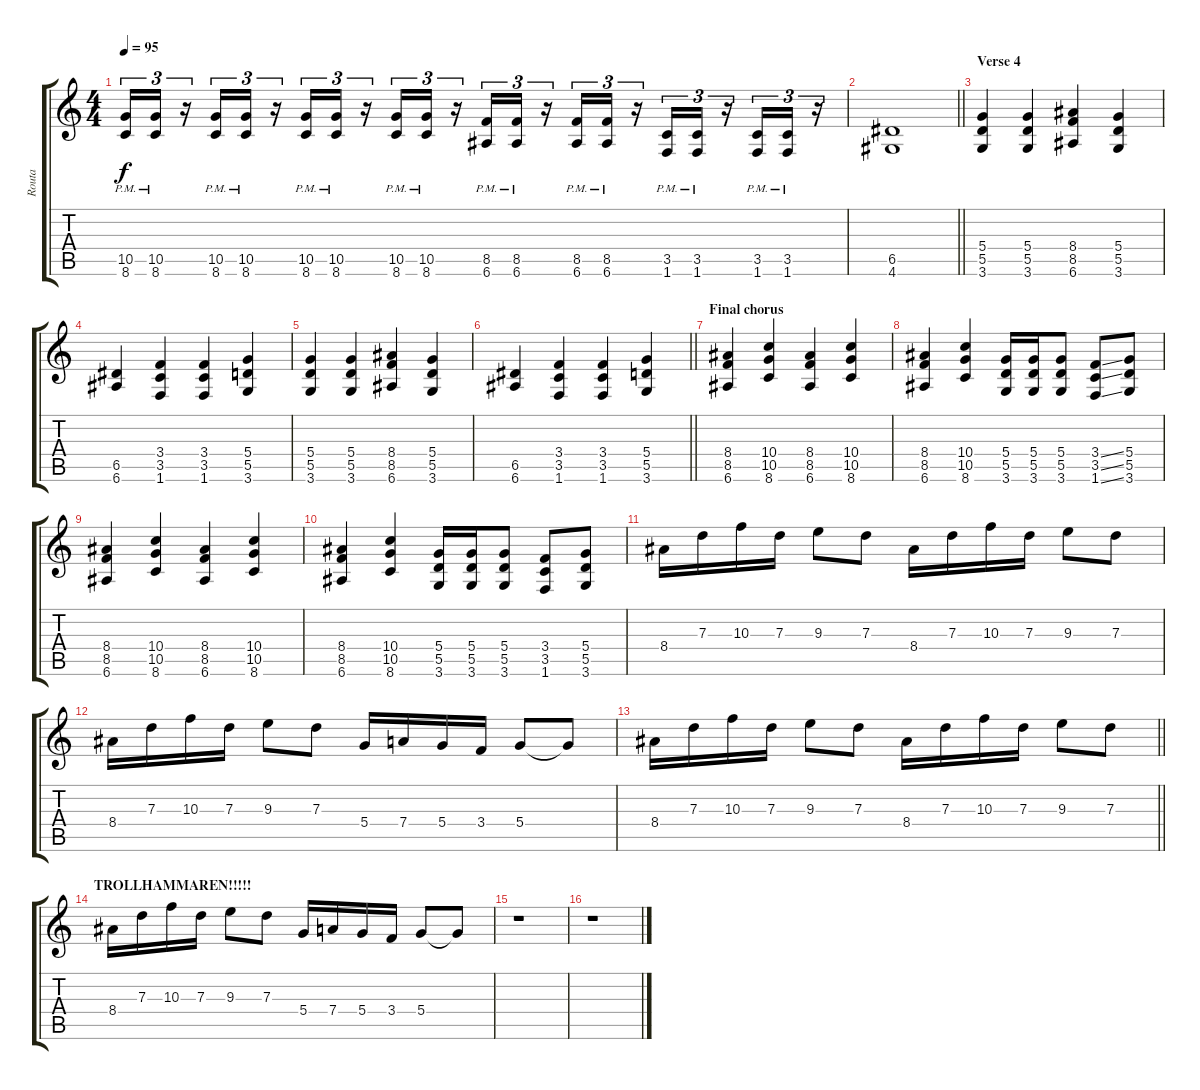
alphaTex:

\track ("Routa" "Routa") {instrument distortionguitar}
\staff {score tabs}
\tuning (E4 B3 G3 D3 A2 E2) {hide}
\ts (4 4)
\tempo 95
\clef g2
\ks c
(10.5{pm} 8.6).16{tu (3 2) dy f} (10.5{pm} 8.6).16{tu (3 2)} r.16{tu (3 2)} (10.5{pm} 8.6).16{tu (3 2)} (10.5{pm} 8.6).16{tu (3 2)} r.16{tu (3 2)} (10.5{pm} 8.6).16{tu (3 2)} (10.5{pm} 8.6).16{tu (3 2)} r.16{tu (3 2)} (10.5{pm} 8.6).16{tu (3 2)} (10.5{pm} 8.6).16{tu (3 2)} r.16{tu (3 2)} (8.5{pm} 6.6).16{tu (3 2)} (8.5{pm} 6.6).16{tu (3 2)} r.16{tu (3 2)} (8.5{pm} 6.6).16{tu (3 2)} (8.5{pm} 6.6).16{tu (3 2)} r.16{tu (3 2)} (3.5{pm} 1.6{pm}).16{tu (3 2)} (3.5{pm} 1.6{pm}).16{tu (3 2)} r.16{tu (3 2)} (3.5{pm} 1.6{pm}).16{tu (3 2)} (3.5{pm} 1.6{pm}).16{tu (3 2)} r.16{tu (3 2)} |
\barLineRight lightlight
(6.5 4.6).1 |
\section ("" "Verse 4")
(5.4 5.5 3.6).4 (5.4 5.5 3.6).4 (8.4 8.5 6.6).4 (5.4 5.5 3.6).4 |
(6.5 6.6).4 (3.4 3.5 1.6).4 (3.4 3.5 1.6).4 (5.4 5.5 3.6).4 |
(5.4 5.5 3.6).4 (5.4 5.5 3.6).4 (8.4 8.5 6.6).4 (5.4 5.5 3.6).4 |
\barLineRight lightlight
(6.5 6.6).4 (3.4 3.5 1.6).4 (3.4 3.5 1.6).4 (5.4 5.5 3.6).4 |
\section ("" "Final chorus")
(8.4 8.5 6.6).4 (10.4 10.5 8.6).4 (8.4 8.5 6.6).4 (10.4 10.5 8.6).4 |
(8.4 8.5 6.6).4 (10.4 10.5 8.6).4 (5.4 5.5 3.6).16 (5.4 5.5 3.6).16 (5.4 5.5 3.6).8 (3.4{ss} 3.5{ss} 1.6{ss}).8 (5.4 5.5 3.6).8 |
(8.4 8.5 6.6).4 (10.4 10.5 8.6).4 (8.4 8.5 6.6).4 (10.4 10.5 8.6).4 |
(8.4 8.5 6.6).4 (10.4 10.5 8.6).4 (5.4 5.5 3.6).16 (5.4 5.5 3.6).16 (5.4 5.5 3.6).8 (3.4 3.5 1.6).8 (5.4 5.5 3.6).8 |
8.4.16{balance 16} 7.3.16 10.3.16 7.3.16 9.3.8 7.3.8 8.4.16 7.3.16 10.3.16 7.3.16 9.3.8 7.3.8 |
8.4.16 7.3.16 10.3.16 7.3.16 9.3.8 7.3.8 5.4.16 7.4.16 5.4.16 3.4.16 5.4.8 5.4{t}.8 |
\barLineRight lightlight
8.4.16 7.3.16 10.3.16 7.3.16 9.3.8 7.3.8 8.4.16 7.3.16 10.3.16 7.3.16 9.3.8 7.3.8 |
\section ("" "TROLLHAMMAREN!!!!!")
8.4.16 7.3.16 10.3.16 7.3.16 9.3.8 7.3.8 5.4.16 7.4.16 5.4.16 3.4.16 5.4.8 5.4{t}.8 |
r.1 |
r.1
